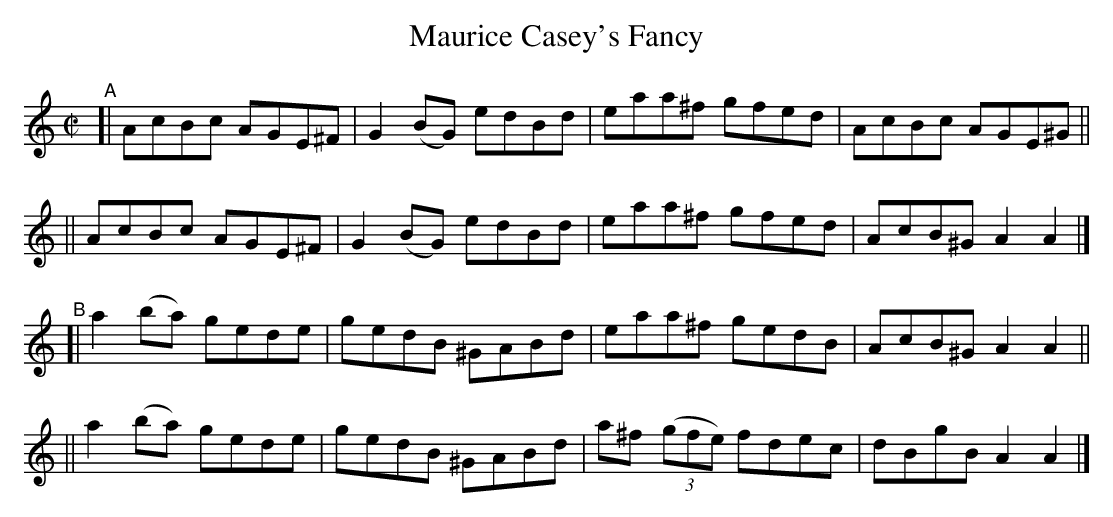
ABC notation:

X:1
T: Maurice Casey's Fancy
M: C|
L: 1/8
K: Am
"^A"\
[| AcBc AGE^F | G2(BG) edBd | eaa^f gfed | AcBc AGE^G ||
|| AcBc AGE^F | G2(BG) edBd | eaa^f gfed | AcB^G A2A2 |]
"^B"\
[| a2(ba) gede | gedB ^GABd | eaa^f gedB | AcB^G A2A2 ||
|| a2(ba) gede | gedB ^GABd | a^f ((3gfe) fdec | dBgB A2A2 |]
